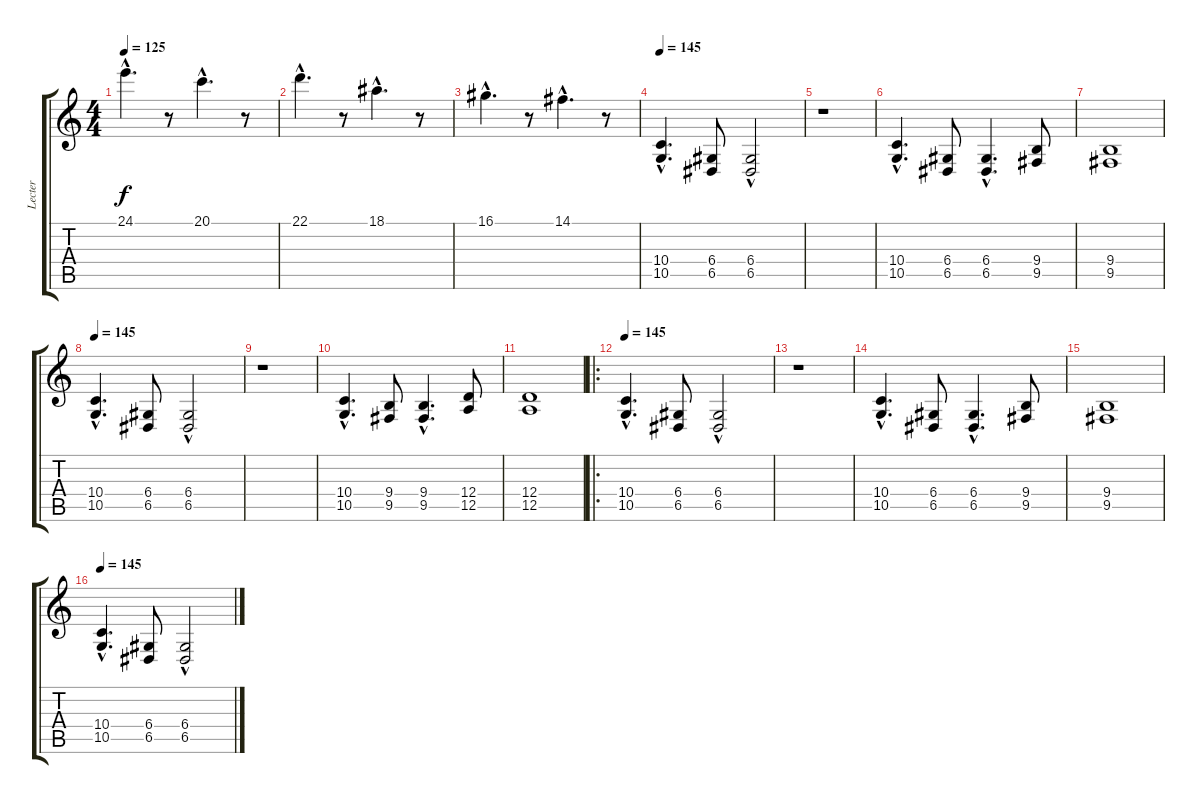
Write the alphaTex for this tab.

\track ("Lecter" "Lecter") {instrument stringensemble1}
\staff {score tabs}
\tuning (E4 B3 G3 D3 A2 E2) {hide}
\ts (4 4)
\tempo 125
\clef g2
\ks c
24.1{hac}.4{d dy f} r.8 20.1{hac}.4{d} r.8 |
22.1{hac}.4{d} r.8 18.1{hac}.4{d} r.8 |
16.1{hac}.4{d} r.8 14.1{hac}.4{d} r.8 |
\tempo 148
\tempo 145
(10.4{hac} 10.5{hac}).4{d instrument stringensemble1} (6.4 6.5).8 (6.4{hac} 6.5).2 |
r.1 |
(10.4{hac} 10.5{hac}).4{d} (6.4 6.5).8 (6.4{hac} 6.5{hac}).4{d} (9.4 9.5).8 |
(9.4 9.5).1 |
\tempo 145
(10.4{hac} 10.5{hac}).4{d} (6.4 6.5).8 (6.4{hac} 6.5).2 |
r.1 |
(10.4{hac} 10.5{hac}).4{d} (9.4 9.5).8 (9.4{hac} 9.5{hac}).4{d} (12.4 12.5).8 |
(12.4 12.5).1 |
\ro
\tempo 145
(10.4{hac} 10.5{hac}).4{d} (6.4 6.5).8 (6.4{hac} 6.5).2 |
r.1 |
(10.4{hac} 10.5{hac}).4{d} (6.4 6.5).8 (6.4{hac} 6.5{hac}).4{d} (9.4 9.5).8 |
(9.4 9.5).1 |
\tempo 145
(10.4{hac} 10.5{hac}).4{d} (6.4 6.5).8 (6.4{hac} 6.5).2
